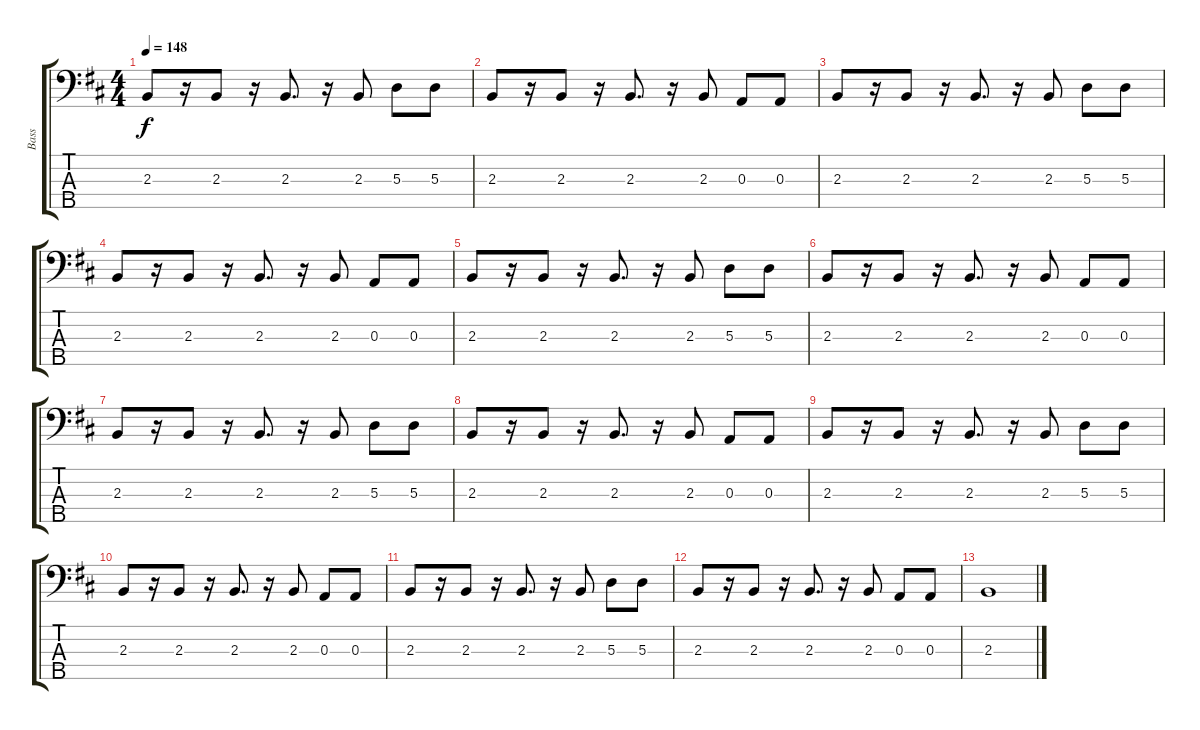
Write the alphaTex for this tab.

\track ("Bass" "Bass") {instrument electricbassfinger}
\staff {score tabs}
\tuning (G2 D2 A1 E1 B0) {hide}
\ts (4 4)
\tempo 148
\clef f4
\ks d
2.3.8{dy f} r.16 2.3.8 r.16 2.3.8{d} r.16 2.3.8 5.3.8 5.3.8 |
2.3.8 r.16 2.3.8 r.16 2.3.8{d} r.16 2.3.8 0.3.8 0.3.8 |
2.3.8 r.16 2.3.8 r.16 2.3.8{d} r.16 2.3.8 5.3.8 5.3.8 |
2.3.8 r.16 2.3.8 r.16 2.3.8{d} r.16 2.3.8 0.3.8 0.3.8 |
2.3.8 r.16 2.3.8 r.16 2.3.8{d} r.16 2.3.8 5.3.8 5.3.8 |
2.3.8 r.16 2.3.8 r.16 2.3.8{d} r.16 2.3.8 0.3.8 0.3.8 |
2.3.8 r.16 2.3.8 r.16 2.3.8{d} r.16 2.3.8 5.3.8 5.3.8 |
2.3.8 r.16 2.3.8 r.16 2.3.8{d} r.16 2.3.8 0.3.8 0.3.8 |
2.3.8 r.16 2.3.8 r.16 2.3.8{d} r.16 2.3.8 5.3.8 5.3.8 |
2.3.8 r.16 2.3.8 r.16 2.3.8{d} r.16 2.3.8 0.3.8 0.3.8 |
2.3.8 r.16 2.3.8 r.16 2.3.8{d} r.16 2.3.8 5.3.8 5.3.8 |
2.3.8 r.16 2.3.8 r.16 2.3.8{d} r.16 2.3.8 0.3.8 0.3.8 |
2.3.1
